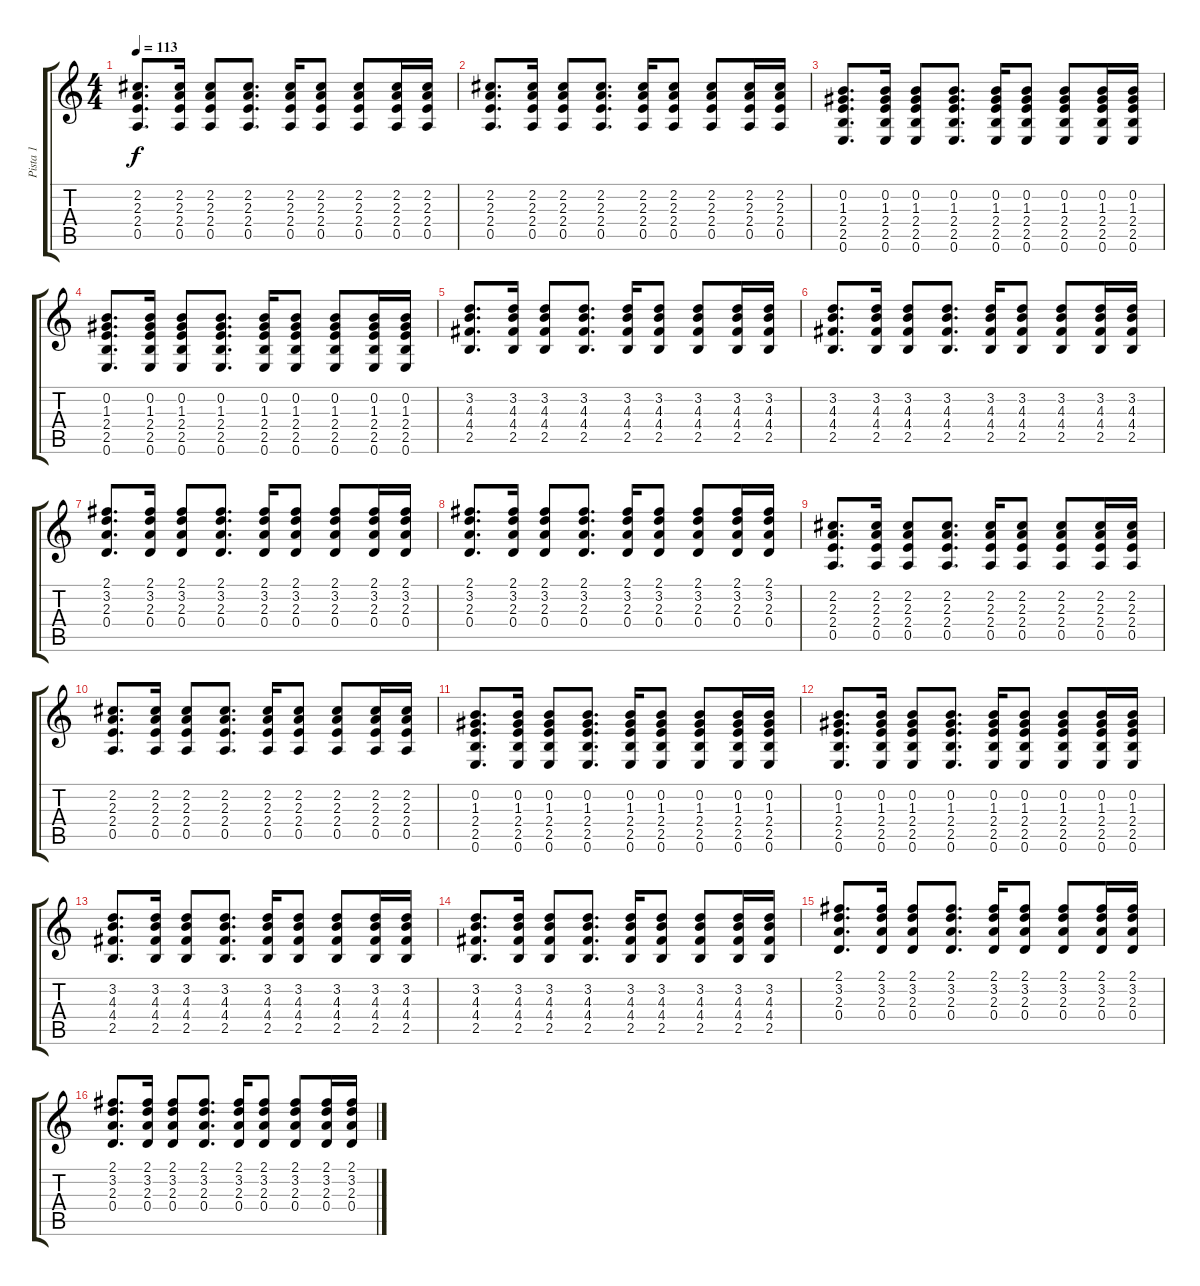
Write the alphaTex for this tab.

\track ("Pista 1" "Pista 1") {instrument electricguitarclean}
\staff {score tabs}
\tuning (E4 B3 G3 D3 A2 E2) {hide}
\ts (4 4)
\tempo 113
\clef g2
\ks c
(2.2 2.3 2.4 0.5).8{d dy f} (2.2 2.3 2.4 0.5).16 (2.2 2.3 2.4 0.5).8 (2.2 2.3 2.4 0.5).8{d} (2.2 2.3 2.4 0.5).16 (2.2 2.3 2.4 0.5).8 (2.2 2.3 2.4 0.5).8 (2.2 2.3 2.4 0.5).16 (2.2 2.3 2.4 0.5).16 |
(2.2 2.3 2.4 0.5).8{d} (2.2 2.3 2.4 0.5).16 (2.2 2.3 2.4 0.5).8 (2.2 2.3 2.4 0.5).8{d} (2.2 2.3 2.4 0.5).16 (2.2 2.3 2.4 0.5).8 (2.2 2.3 2.4 0.5).8 (2.2 2.3 2.4 0.5).16 (2.2 2.3 2.4 0.5).16 |
(0.2 1.3 2.4 2.5 0.6).8{d} (0.2 1.3 2.4 2.5 0.6).16 (0.2 1.3 2.4 2.5 0.6).8 (0.2 1.3 2.4 2.5 0.6).8{d} (0.2 1.3 2.4 2.5 0.6).16 (0.2 1.3 2.4 2.5 0.6).8 (0.2 1.3 2.4 2.5 0.6).8 (0.2 1.3 2.4 2.5 0.6).16 (0.2 1.3 2.4 2.5 0.6).16 |
(0.2 1.3 2.4 2.5 0.6).8{d} (0.2 1.3 2.4 2.5 0.6).16 (0.2 1.3 2.4 2.5 0.6).8 (0.2 1.3 2.4 2.5 0.6).8{d} (0.2 1.3 2.4 2.5 0.6).16 (0.2 1.3 2.4 2.5 0.6).8 (0.2 1.3 2.4 2.5 0.6).8 (0.2 1.3 2.4 2.5 0.6).16 (0.2 1.3 2.4 2.5 0.6).16 |
(3.2 4.3 4.4 2.5).8{d} (3.2 4.3 4.4 2.5).16 (3.2 4.3 4.4 2.5).8 (3.2 4.3 4.4 2.5).8{d} (3.2 4.3 4.4 2.5).16 (3.2 4.3 4.4 2.5).8 (3.2 4.3 4.4 2.5).8 (3.2 4.3 4.4 2.5).16 (3.2 4.3 4.4 2.5).16 |
(3.2 4.3 4.4 2.5).8{d} (3.2 4.3 4.4 2.5).16 (3.2 4.3 4.4 2.5).8 (3.2 4.3 4.4 2.5).8{d} (3.2 4.3 4.4 2.5).16 (3.2 4.3 4.4 2.5).8 (3.2 4.3 4.4 2.5).8 (3.2 4.3 4.4 2.5).16 (3.2 4.3 4.4 2.5).16 |
(2.1 3.2 2.3 0.4).8{d} (2.1 3.2 2.3 0.4).16 (2.1 3.2 2.3 0.4).8 (2.1 3.2 2.3 0.4).8{d} (2.1 3.2 2.3 0.4).16 (2.1 3.2 2.3 0.4).8 (2.1 3.2 2.3 0.4).8 (2.1 3.2 2.3 0.4).16 (2.1 3.2 2.3 0.4).16 |
(2.1 3.2 2.3 0.4).8{d} (2.1 3.2 2.3 0.4).16 (2.1 3.2 2.3 0.4).8 (2.1 3.2 2.3 0.4).8{d} (2.1 3.2 2.3 0.4).16 (2.1 3.2 2.3 0.4).8 (2.1 3.2 2.3 0.4).8 (2.1 3.2 2.3 0.4).16 (2.1 3.2 2.3 0.4).16 |
(2.2 2.3 2.4 0.5).8{d} (2.2 2.3 2.4 0.5).16 (2.2 2.3 2.4 0.5).8 (2.2 2.3 2.4 0.5).8{d} (2.2 2.3 2.4 0.5).16 (2.2 2.3 2.4 0.5).8 (2.2 2.3 2.4 0.5).8 (2.2 2.3 2.4 0.5).16 (2.2 2.3 2.4 0.5).16 |
(2.2 2.3 2.4 0.5).8{d} (2.2 2.3 2.4 0.5).16 (2.2 2.3 2.4 0.5).8 (2.2 2.3 2.4 0.5).8{d} (2.2 2.3 2.4 0.5).16 (2.2 2.3 2.4 0.5).8 (2.2 2.3 2.4 0.5).8 (2.2 2.3 2.4 0.5).16 (2.2 2.3 2.4 0.5).16 |
(0.2 1.3 2.4 2.5 0.6).8{d} (0.2 1.3 2.4 2.5 0.6).16 (0.2 1.3 2.4 2.5 0.6).8 (0.2 1.3 2.4 2.5 0.6).8{d} (0.2 1.3 2.4 2.5 0.6).16 (0.2 1.3 2.4 2.5 0.6).8 (0.2 1.3 2.4 2.5 0.6).8 (0.2 1.3 2.4 2.5 0.6).16 (0.2 1.3 2.4 2.5 0.6).16 |
(0.2 1.3 2.4 2.5 0.6).8{d} (0.2 1.3 2.4 2.5 0.6).16 (0.2 1.3 2.4 2.5 0.6).8 (0.2 1.3 2.4 2.5 0.6).8{d} (0.2 1.3 2.4 2.5 0.6).16 (0.2 1.3 2.4 2.5 0.6).8 (0.2 1.3 2.4 2.5 0.6).8 (0.2 1.3 2.4 2.5 0.6).16 (0.2 1.3 2.4 2.5 0.6).16 |
(3.2 4.3 4.4 2.5).8{d} (3.2 4.3 4.4 2.5).16 (3.2 4.3 4.4 2.5).8 (3.2 4.3 4.4 2.5).8{d} (3.2 4.3 4.4 2.5).16 (3.2 4.3 4.4 2.5).8 (3.2 4.3 4.4 2.5).8 (3.2 4.3 4.4 2.5).16 (3.2 4.3 4.4 2.5).16 |
(3.2 4.3 4.4 2.5).8{d} (3.2 4.3 4.4 2.5).16 (3.2 4.3 4.4 2.5).8 (3.2 4.3 4.4 2.5).8{d} (3.2 4.3 4.4 2.5).16 (3.2 4.3 4.4 2.5).8 (3.2 4.3 4.4 2.5).8 (3.2 4.3 4.4 2.5).16 (3.2 4.3 4.4 2.5).16 |
(2.1 3.2 2.3 0.4).8{d} (2.1 3.2 2.3 0.4).16 (2.1 3.2 2.3 0.4).8 (2.1 3.2 2.3 0.4).8{d} (2.1 3.2 2.3 0.4).16 (2.1 3.2 2.3 0.4).8 (2.1 3.2 2.3 0.4).8 (2.1 3.2 2.3 0.4).16 (2.1 3.2 2.3 0.4).16 |
(2.1 3.2 2.3 0.4).8{d} (2.1 3.2 2.3 0.4).16 (2.1 3.2 2.3 0.4).8 (2.1 3.2 2.3 0.4).8{d} (2.1 3.2 2.3 0.4).16 (2.1 3.2 2.3 0.4).8 (2.1 3.2 2.3 0.4).8 (2.1 3.2 2.3 0.4).16 (2.1 3.2 2.3 0.4).16
